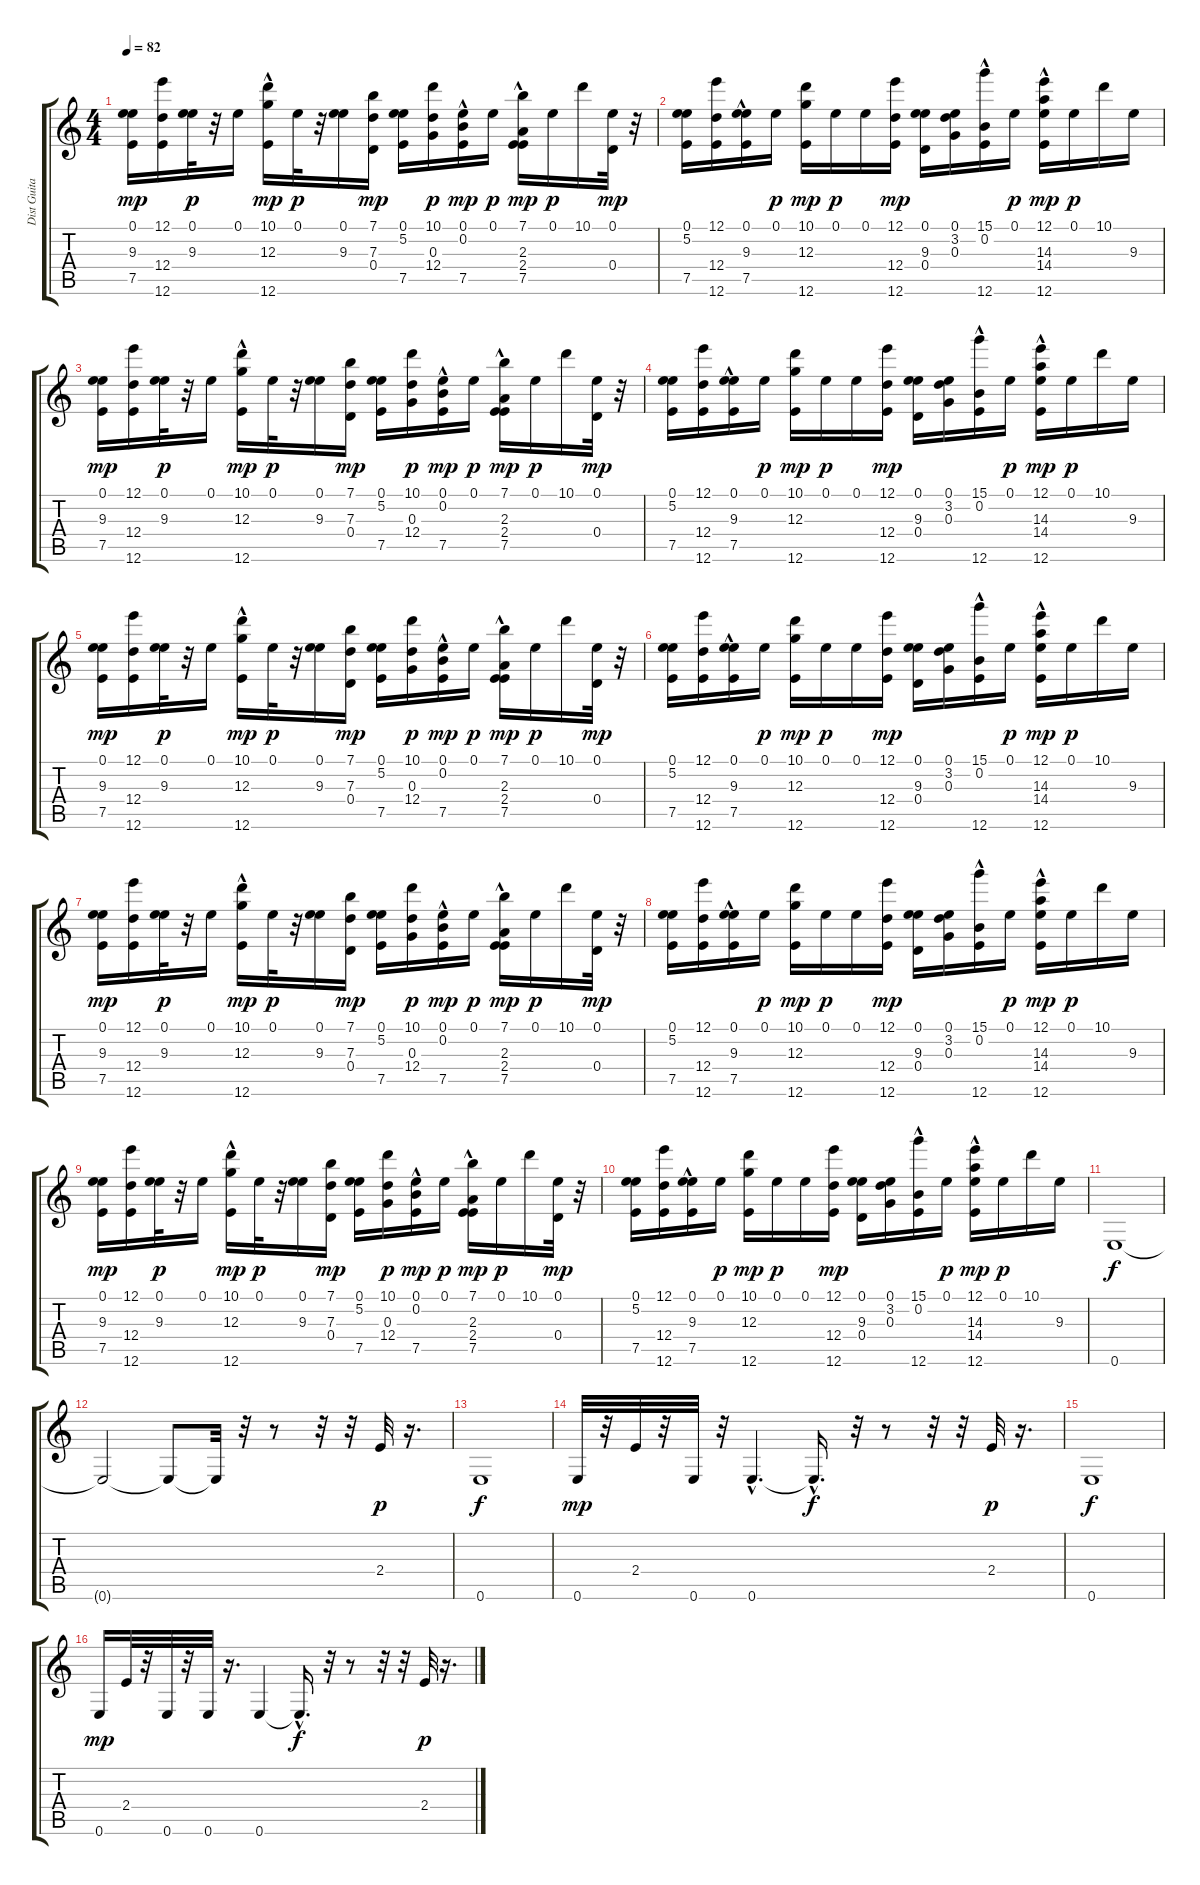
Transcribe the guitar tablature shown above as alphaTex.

\track ("Dist Guitar" "Dist Guita") {instrument distortionguitar}
\staff {score tabs}
\tuning (E4 B3 G3 D3 A2 E2) {hide}
\ts (4 4)
\tempo 82
\clef g2
\ks c
(0.1 9.3 7.5).16{dy mp} (12.1 12.4 12.6).16 (0.1 9.3).32{dy p} r.32 0.1.16 (10.1 12.3 12.6{hac}).16{dy mp} 0.1.32{dy p} r.32 (0.1 9.3).16 (7.1 7.3 0.4).16{dy mp} (0.1 5.2 7.5).16 (10.1 0.3 12.4).16{dy p} (0.1 0.2{hac} 7.5{hac}).16{dy mp} 0.1.16{dy p} (7.1 2.3{hac} 2.4{hac} 7.5{hac}).16{dy mp} 0.1.16{dy p} 10.1.16 (0.1 0.4).32{dy mp} r.32 |
(0.1 5.2 7.5).16 (12.1 12.4 12.6).16 (0.1 9.3 7.5{hac}).16 0.1.16{dy p} (10.1 12.3 12.6).16{dy mp} 0.1.16{dy p} 0.1.16 (12.1 12.4 12.6).16{dy mp} (0.1 9.3 0.4).16 (0.1 3.2 0.3).16 (15.1 0.2{hac} 12.6).16 0.1.16{dy p} (12.1 14.3{hac} 14.4 12.6{hac}).16{dy mp} 0.1.16{dy p} 10.1.16 9.3.16 |
(0.1 9.3 7.5).16{dy mp} (12.1 12.4 12.6).16 (0.1 9.3).32{dy p} r.32 0.1.16 (10.1 12.3 12.6{hac}).16{dy mp} 0.1.32{dy p} r.32 (0.1 9.3).16 (7.1 7.3 0.4).16{dy mp} (0.1 5.2 7.5).16 (10.1 0.3 12.4).16{dy p} (0.1 0.2{hac} 7.5{hac}).16{dy mp} 0.1.16{dy p} (7.1 2.3{hac} 2.4{hac} 7.5{hac}).16{dy mp} 0.1.16{dy p} 10.1.16 (0.1 0.4).32{dy mp} r.32 |
(0.1 5.2 7.5).16 (12.1 12.4 12.6).16 (0.1 9.3 7.5{hac}).16 0.1.16{dy p} (10.1 12.3 12.6).16{dy mp} 0.1.16{dy p} 0.1.16 (12.1 12.4 12.6).16{dy mp} (0.1 9.3 0.4).16 (0.1 3.2 0.3).16 (15.1 0.2{hac} 12.6).16 0.1.16{dy p} (12.1 14.3{hac} 14.4 12.6{hac}).16{dy mp} 0.1.16{dy p} 10.1.16 9.3.16 |
(0.1 9.3 7.5).16{dy mp} (12.1 12.4 12.6).16 (0.1 9.3).32{dy p} r.32 0.1.16 (10.1 12.3 12.6{hac}).16{dy mp} 0.1.32{dy p} r.32 (0.1 9.3).16 (7.1 7.3 0.4).16{dy mp} (0.1 5.2 7.5).16 (10.1 0.3 12.4).16{dy p} (0.1 0.2{hac} 7.5{hac}).16{dy mp} 0.1.16{dy p} (7.1 2.3{hac} 2.4{hac} 7.5{hac}).16{dy mp} 0.1.16{dy p} 10.1.16 (0.1 0.4).32{dy mp} r.32 |
(0.1 5.2 7.5).16 (12.1 12.4 12.6).16 (0.1 9.3 7.5{hac}).16 0.1.16{dy p} (10.1 12.3 12.6).16{dy mp} 0.1.16{dy p} 0.1.16 (12.1 12.4 12.6).16{dy mp} (0.1 9.3 0.4).16 (0.1 3.2 0.3).16 (15.1 0.2{hac} 12.6).16 0.1.16{dy p} (12.1 14.3{hac} 14.4 12.6{hac}).16{dy mp} 0.1.16{dy p} 10.1.16 9.3.16 |
(0.1 9.3 7.5).16{dy mp} (12.1 12.4 12.6).16 (0.1 9.3).32{dy p} r.32 0.1.16 (10.1 12.3 12.6{hac}).16{dy mp} 0.1.32{dy p} r.32 (0.1 9.3).16 (7.1 7.3 0.4).16{dy mp} (0.1 5.2 7.5).16 (10.1 0.3 12.4).16{dy p} (0.1 0.2{hac} 7.5{hac}).16{dy mp} 0.1.16{dy p} (7.1 2.3{hac} 2.4{hac} 7.5{hac}).16{dy mp} 0.1.16{dy p} 10.1.16 (0.1 0.4).32{dy mp} r.32 |
(0.1 5.2 7.5).16 (12.1 12.4 12.6).16 (0.1 9.3 7.5{hac}).16 0.1.16{dy p} (10.1 12.3 12.6).16{dy mp} 0.1.16{dy p} 0.1.16 (12.1 12.4 12.6).16{dy mp} (0.1 9.3 0.4).16 (0.1 3.2 0.3).16 (15.1 0.2{hac} 12.6).16 0.1.16{dy p} (12.1 14.3{hac} 14.4 12.6{hac}).16{dy mp} 0.1.16{dy p} 10.1.16 9.3.16 |
(0.1 9.3 7.5).16{dy mp} (12.1 12.4 12.6).16 (0.1 9.3).32{dy p} r.32 0.1.16 (10.1 12.3 12.6{hac}).16{dy mp} 0.1.32{dy p} r.32 (0.1 9.3).16 (7.1 7.3 0.4).16{dy mp} (0.1 5.2 7.5).16 (10.1 0.3 12.4).16{dy p} (0.1 0.2{hac} 7.5{hac}).16{dy mp} 0.1.16{dy p} (7.1 2.3{hac} 2.4{hac} 7.5{hac}).16{dy mp} 0.1.16{dy p} 10.1.16 (0.1 0.4).32{dy mp} r.32 |
(0.1 5.2 7.5).16 (12.1 12.4 12.6).16 (0.1 9.3 7.5{hac}).16 0.1.16{dy p} (10.1 12.3 12.6).16{dy mp} 0.1.16{dy p} 0.1.16 (12.1 12.4 12.6).16{dy mp} (0.1 9.3 0.4).16 (0.1 3.2 0.3).16 (15.1 0.2{hac} 12.6).16 0.1.16{dy p} (12.1 14.3{hac} 14.4 12.6{hac}).16{dy mp} 0.1.16{dy p} 10.1.16 9.3.16 |
0.6.1{dy f} |
0.6{t}.2 0.6{t}.8 0.6{t}.32 r.32 r.8 r.32 r.32 2.4.32{dy p} r.16{d} |
0.6.1{dy f} |
0.6.32{dy mp} r.32 2.4.32 r.32 0.6.32 r.32 0.6{hac}.4{d} 0.6{hac t}.16{d dy f} r.32 r.8 r.32 r.32 2.4.32{dy p} r.16{d} |
0.6.1{dy f} |
0.6.16{dy mp} 2.4.32 r.32 0.6.32 r.32 0.6.32 r.16{d} 0.6.4 0.6{hac t}.16{d dy f} r.32 r.8 r.32 r.32 2.4.32{dy p} r.16{d}
